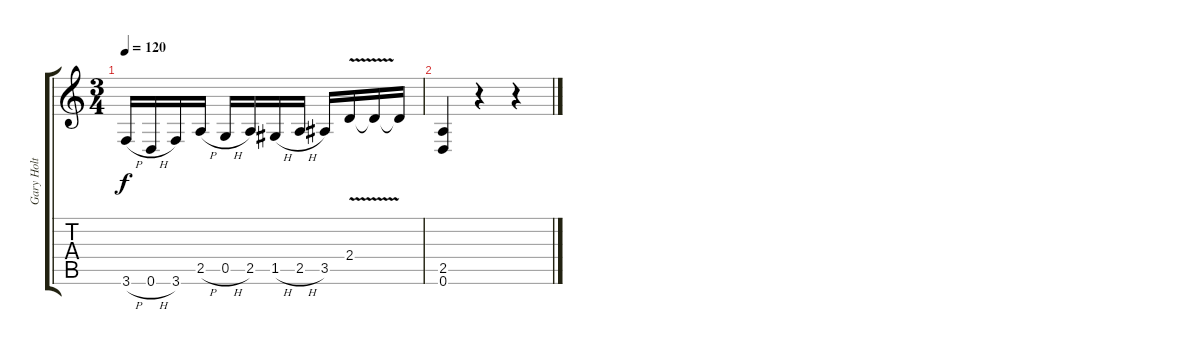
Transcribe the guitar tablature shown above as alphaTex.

\track ("Gary Holt" "Gary Holt") {instrument distortionguitar}
\staff {score tabs}
\tuning (D4 A3 F3 C3 G2 D2) {hide}
\ts (3 4)
\tempo 120
\clef g2
\ks c
3.6{h}.16{dy f} 0.6{h}.16 3.6.16 2.5{h}.16 0.5{h}.16 2.5.16 1.5{h}.16 2.5{h}.16 3.5.16 2.4{v}.16 2.4{t}.16 2.4{t}.16 |
(2.5 0.6).4 r.4 r.4
